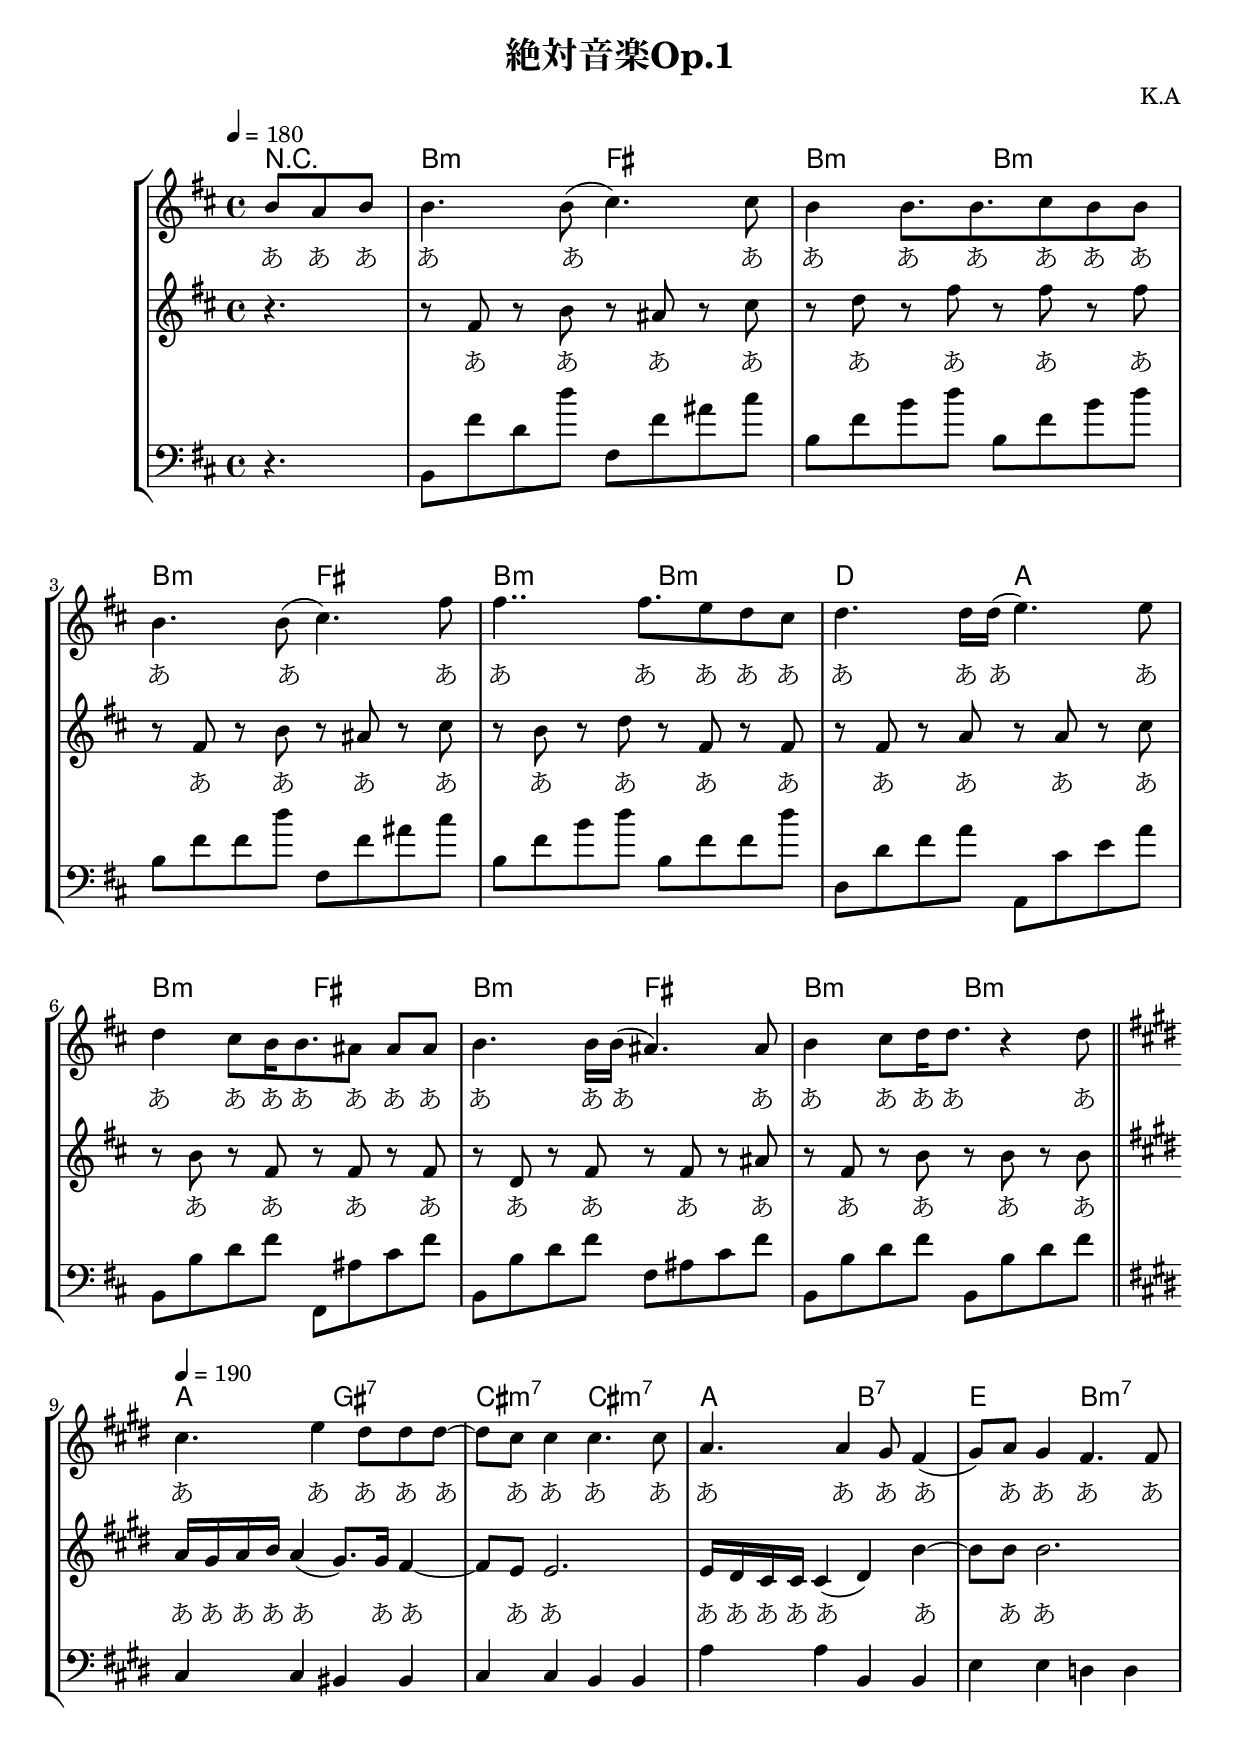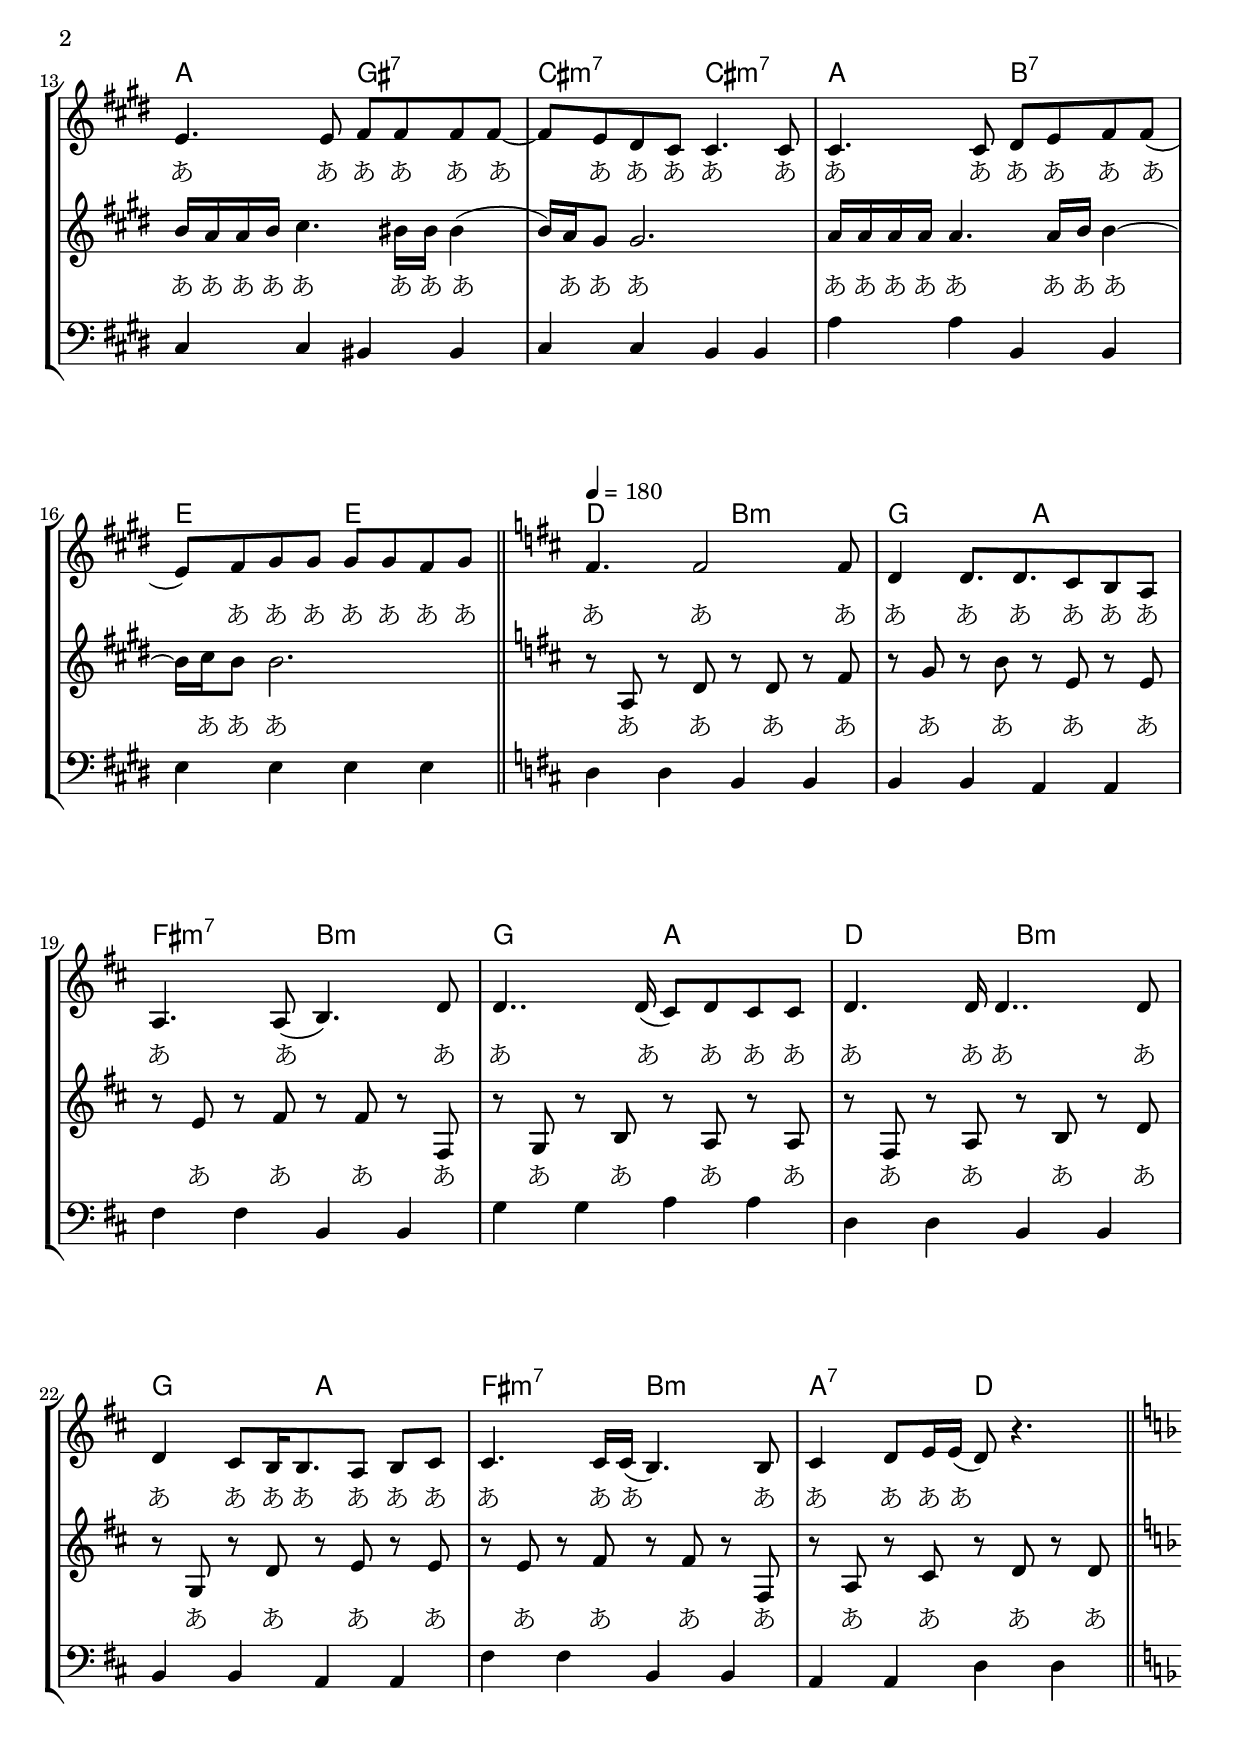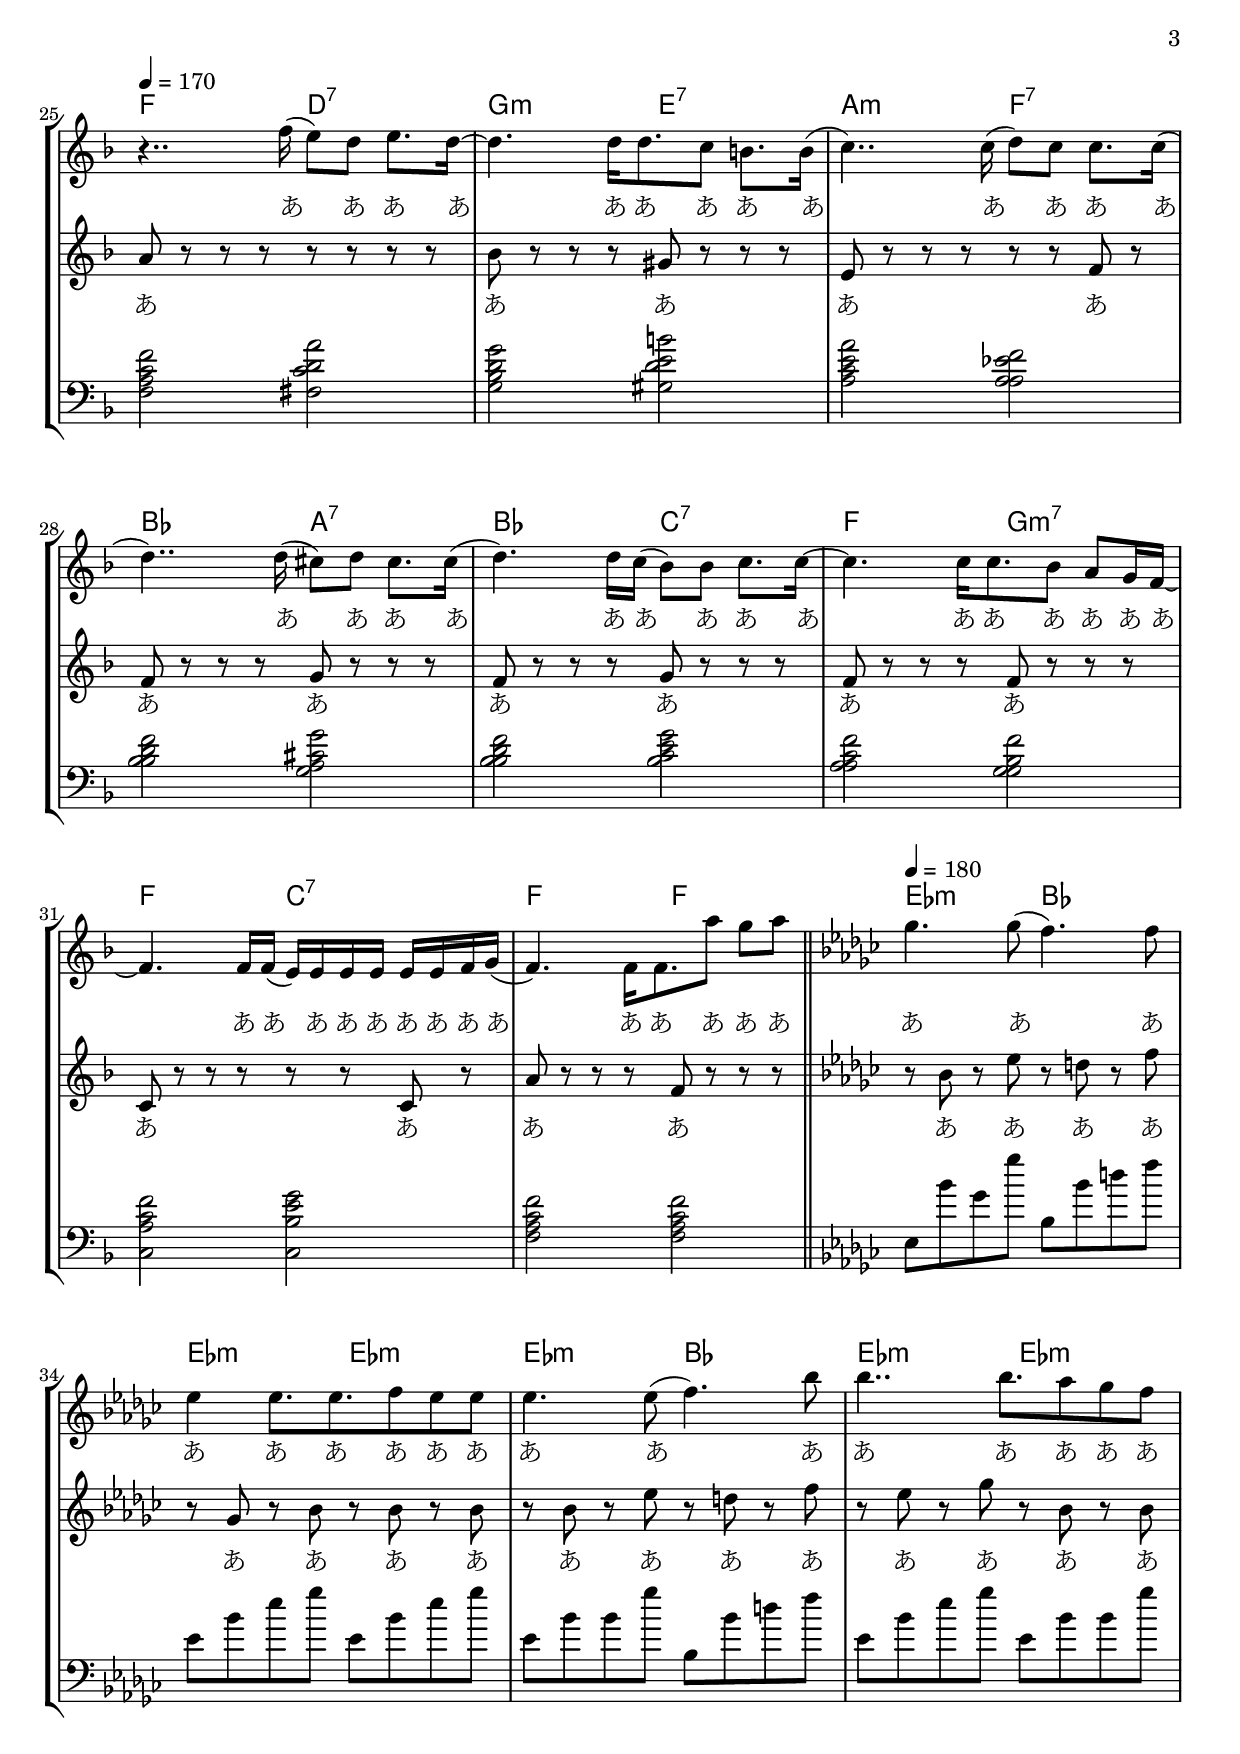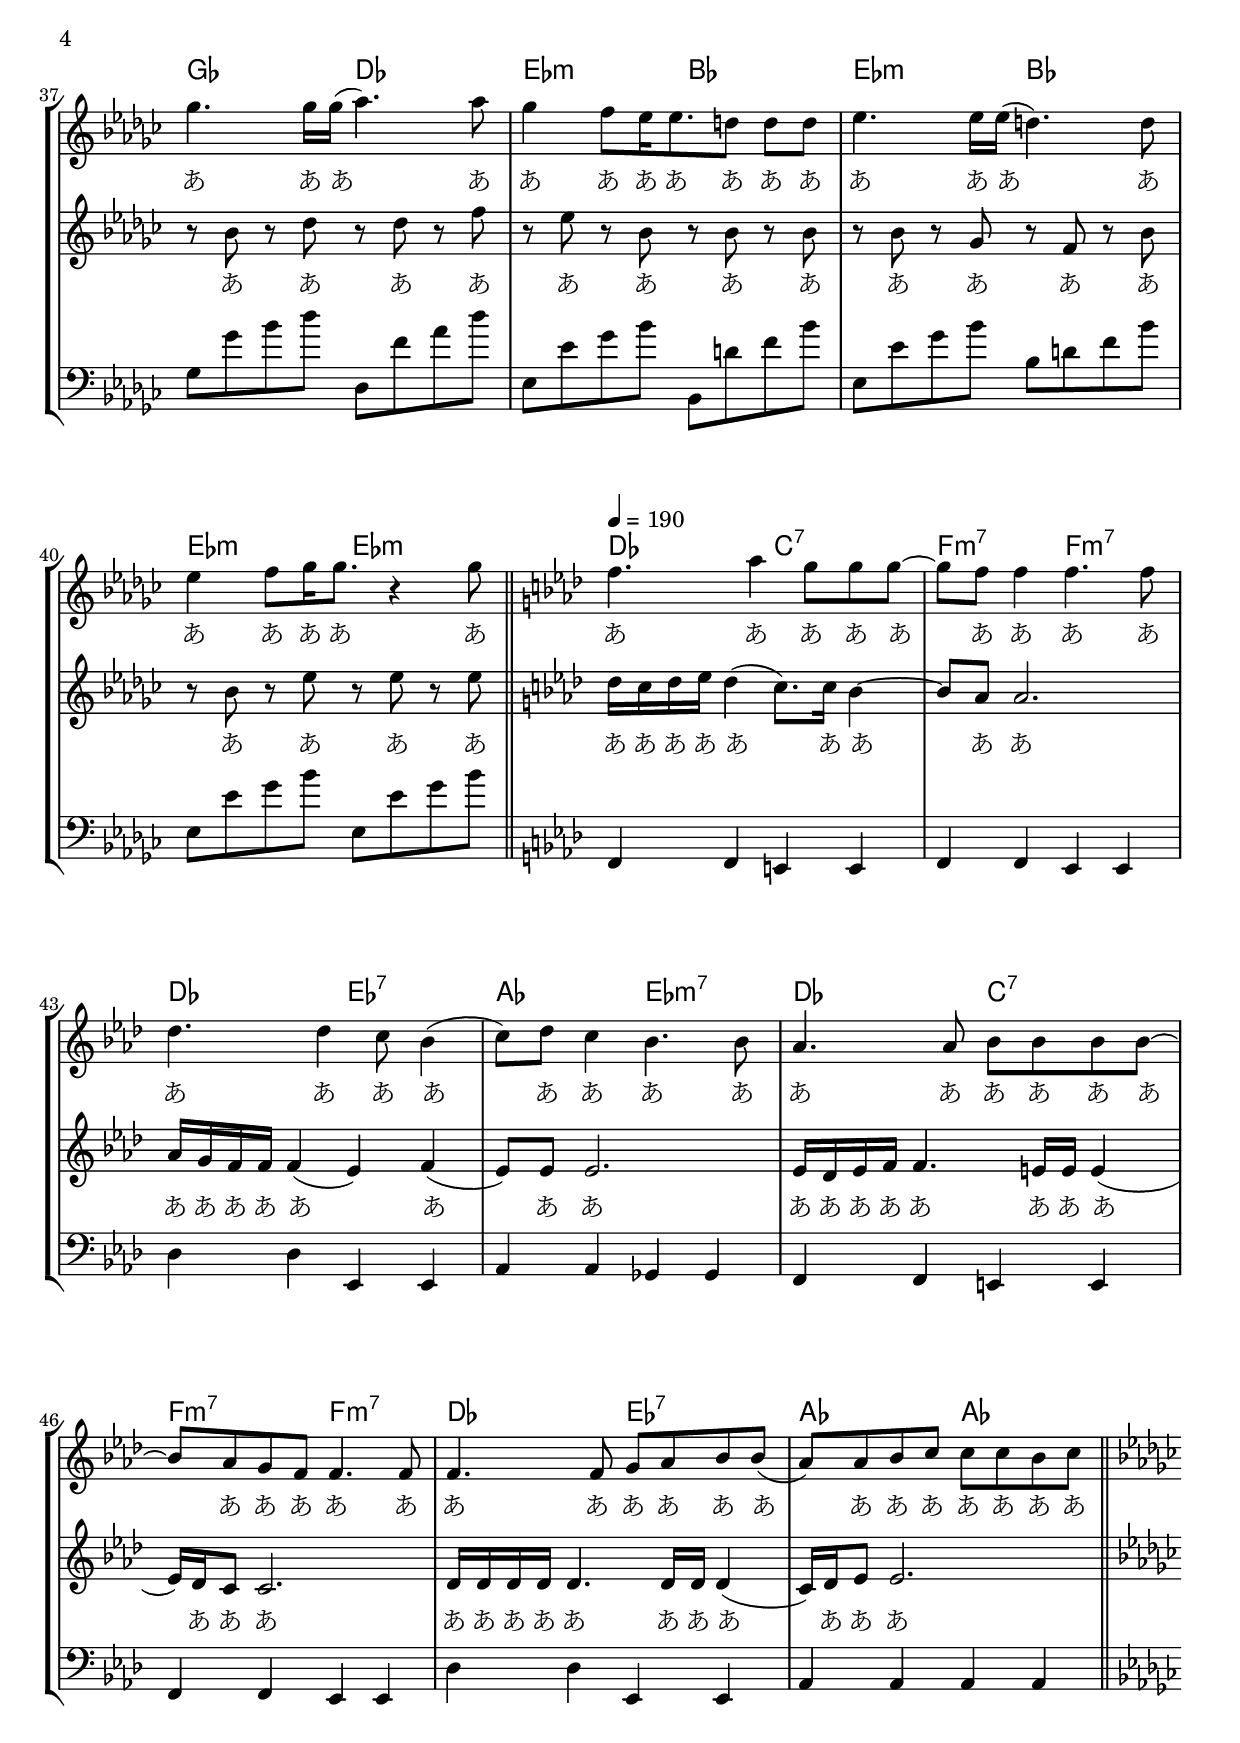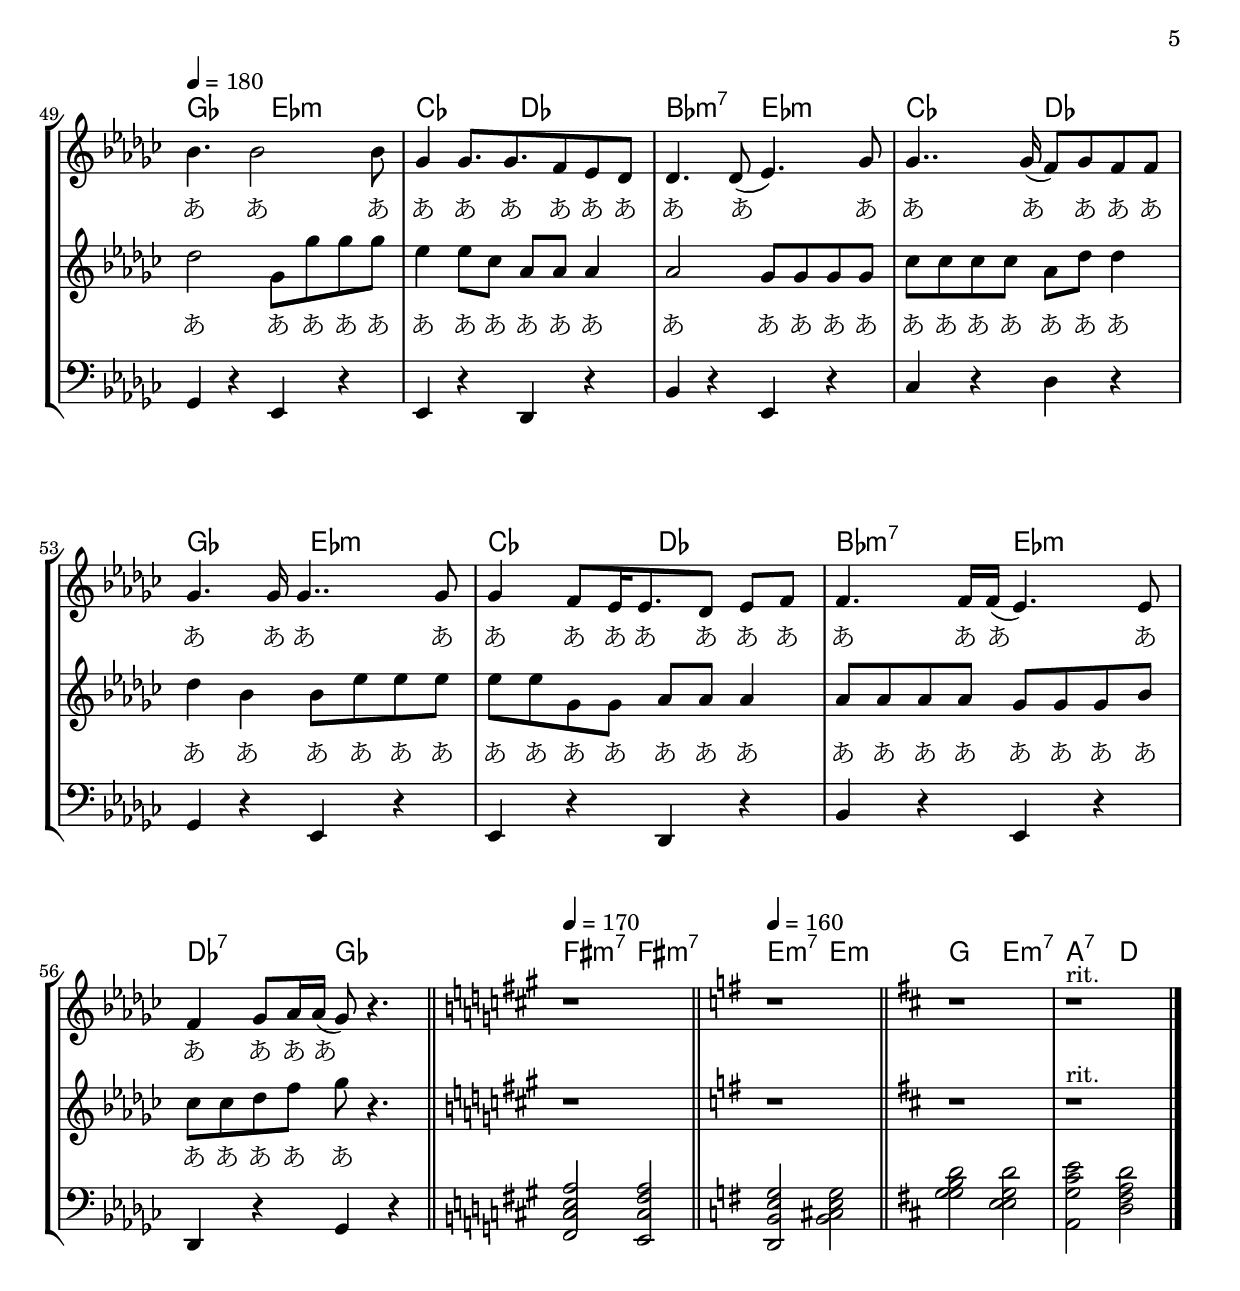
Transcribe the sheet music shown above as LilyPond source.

\version "2.12.1"

\header {
	title = \markup {絶対音楽Op.1}
	composer = \markup \center-column {K.A}
}

harmony = \chordmode {
		r4.b2:m fis b:m b:m b:m fis b:m b:m d a b:m fis b:m fis b:m b:m 

	a gis:7 cis:min7 cis:min7 a b:7 e b:min7 a gis:7 cis:min7 cis:min7 a b:7 e e 

	d b:m g a fis:min7 b:m g a d b:m g a fis:min7 b:m a:7 d 

	f d:7 g:m e:7 a:m f:7 bes a:7 bes c:7 f g:min7 f c:7 f f 

	es:m bes es:m es:m es:m bes es:m es:m ges des es:m bes es:m bes es:m es:m 

	des c:7 f:min7 f:min7 des es:7 as es:min7 des c:7 f:min7 f:min7 des es:7 as as 

	ges es:m ces des bes:min7 es:m ces des ges es:m ces des bes:min7 es:m des:7 ges 

	fis:min7 fis:min7 

	e:min7 e:m 

	g e:min7 a:7 d 
}

melody = {
	\set Staff.midiInstrument = #"Violin"
	\partial 8*3
		\key d \major
	\tempo 4 = 180
b'8  a'8  b'8 
	b'4.  b'8  (cis''4.)  cis''8 
	b'4  b'8.  b'8.  cis''8  b'8  b'8 
	b'4.  b'8  (cis''4.)  fis''8 
	fis''4..  fis''8.  e''8  d''8  cis''8 
	d''4.  d''16  d''16  (e''4.)  e''8 
	d''4  cis''8  b'16  b'8.  ais'8  ais'8  ais'8 
	b'4.  b'16  b'16  (ais'4.)  ais'8 
	b'4  cis''8  d''16  d''8.  	r4 	\set Staff.midiInstrument = #"Violin"
	d''8 
		\key e \major
	\tempo 4 = 190
cis''4.  e''4  dis''8  dis''8  dis''8~ 
	dis''8  cis''8  cis''4  cis''4.  cis''8 
	a'4.  a'4  gis'8  fis'4 
	(gis'8)  a'8  gis'4  fis'4.  fis'8 
	e'4.  e'8  fis'8  fis'8  fis'8  fis'8~ 
	fis'8  e'8  dis'8  cis'8  cis'4.  cis'8 
	cis'4.  cis'8  dis'8  e'8  fis'8  fis'8 
	(e'8)  fis'8  gis'8  gis'8  gis'8  	\set Staff.midiInstrument = #"Viola"
	gis'8  fis'8  gis'8 
		\key d \major
	\tempo 4 = 180
fis'4.  fis'2  fis'8 
	d'4  d'8.  d'8.  cis'8  b8  a8 
	a4.  a8  (b4.)  d'8 
	d'4..  d'16  (cis'8)  d'8  cis'8  cis'8 
	d'4.  d'16  d'4..  d'8 
	d'4  cis'8  b16  b8.  a8  b8  cis'8 
	cis'4.  cis'16  cis'16  (b4.)  b8 
	cis'4  d'8  e'16  e'16  (d'8)  	r4. 	\set Staff.midiInstrument = #"Choir Aahs"
		\key f \major
	\tempo 4 = 170
r4.. f''16  (e''8)  d''8  e''8.  d''16~ 
	d''4.  d''16  d''8.  c''8  b'8.  b'16 
	(c''4..)  c''16  (d''8)  c''8  c''8.  c''16 
	(d''4..)  d''16  (cis''8)  d''8  cis''8.  cis''16 
	(d''4.)  d''16  c''16  (bes'8)  bes'8  c''8.  c''16~ 
	c''4.  c''16  c''8.  bes'8  a'8  g'16  f'16~ 
	f'4.  f'16  f'16  (e'16)  e'16  e'16  e'16  e'16  e'16  f'16  g'16 
	(f'4.)  f'16  f'8.  	\set Staff.midiInstrument = #"Violin"
	a''8  g''8  a''8 
		\key ges \major
	\tempo 4 = 180
ges''4.  ges''8  (f''4.)  f''8 
	es''4  es''8.  es''8.  f''8  es''8  es''8 
	es''4.  es''8  (f''4.)  bes''8 
	bes''4..  bes''8.  as''8  ges''8  f''8 
	ges''4.  ges''16  ges''16  (as''4.)  as''8 
	ges''4  f''8  es''16  es''8.  d''8  d''8  d''8 
	es''4.  es''16  es''16  (d''4.)  d''8 
	es''4  f''8  ges''16  ges''8.  	r4 	\set Staff.midiInstrument = #"Violin"
	ges''8 
		\key as \major
	\tempo 4 = 190
f''4.  as''4  g''8  g''8  g''8~ 
	g''8  f''8  f''4  f''4.  f''8 
	des''4.  des''4  c''8  bes'4 
	(c''8)  des''8  c''4  bes'4.  bes'8 
	as'4.  as'8  bes'8  bes'8  bes'8  bes'8~ 
	bes'8  as'8  g'8  f'8  f'4.  f'8 
	f'4.  f'8  g'8  as'8  bes'8  bes'8 
	(as'8)  as'8  bes'8  c''8  c''8  	\set Staff.midiInstrument = #"Viola"
	c''8  bes'8  c''8 
		\key ges \major
	\tempo 4 = 180
bes'4.  bes'2  bes'8 
	ges'4  ges'8.  ges'8.  f'8  es'8  des'8 
	des'4.  des'8  (es'4.)  ges'8 
	ges'4..  ges'16  (f'8)  ges'8  f'8  f'8 
	ges'4.  ges'16  ges'4..  ges'8 
	ges'4  f'8  es'16  es'8.  des'8  es'8  f'8 
	f'4.  f'16  f'16  (es'4.)  es'8 
	f'4  ges'8  as'16  as'16  (ges'8)  	r4. 	\key a \major
	\tempo 4 = 170
	r1   
	\key g \major
	\tempo 4 = 160
	r1   
	\key d \major
	r1 | r1^"rit." \bar "|."
}

words = \lyricmode {
	あ  あ  あ  あ  あ  あ  あ  あ  あ  あ  あ  あ  あ  あ  あ  あ  あ  あ  あ  あ  あ  あ  あ  あ  あ  あ  あ  あ  あ  あ  あ  あ  あ  あ  あ  あ  あ  あ  あ  
	あ  あ  あ  あ  あ  あ  あ  あ  あ  あ  あ  あ  あ  あ  あ  あ  あ  あ  あ  あ  あ  あ  あ  あ  あ  あ  あ  あ  あ  あ  あ  あ  あ  あ  あ  あ  あ  あ  あ  
	あ  あ  あ  あ  あ  あ  あ  あ  あ  あ  あ  あ  あ  あ  あ  あ  あ  あ  あ  あ  あ  あ  あ  あ  あ  あ  あ  あ  あ  あ  あ  あ  あ  あ  あ  あ  あ  あ  あ  
	あ  あ  あ  あ  あ  あ  あ  あ  あ  あ  あ  あ  あ  あ  あ  あ  あ  あ  あ  あ  あ  あ  あ  あ  あ  あ  あ  あ  あ  あ  あ  あ  あ  あ  あ  あ  あ  あ  あ  
	あ  あ  あ  あ  あ  あ  あ  あ  あ  あ  あ  あ  あ  あ  あ  あ  あ  あ  あ  あ  あ  あ  あ  あ  あ  あ  あ  あ  あ  あ  あ  あ  あ  あ  あ  あ  あ  あ  あ  
	あ  あ  あ  あ  あ  あ  あ  あ  あ  あ  あ  あ  あ  あ  あ  あ  あ  あ  あ  あ  あ  あ  あ  あ  あ  あ  あ  あ  あ  あ  あ  あ  あ  あ  あ  あ  あ  あ  あ  
	あ  あ  あ  あ  あ  あ  あ  あ  あ  あ  あ  あ  あ  あ  あ  あ  あ  あ  あ  あ  あ  あ  あ  あ  あ  あ  あ  あ  あ  あ  あ  あ  あ  あ  あ  あ  あ  あ  あ  
	
	
	
}

secondmelody = {
	\set Staff.midiInstrument = #"Acoustic grand"
	\partial 8*3
		\key d \major
	\tempo 4 = 180
r4.  r8  fis'8  r8  b'8  r8  ais'8  r8  cis''8 
	r8  d''8  r8  fis''8  r8  fis''8  r8  fis''8 
	r8  fis'8  r8  b'8  r8  ais'8  r8  cis''8 
	r8  b'8  r8  d''8  r8  fis'8  r8  fis'8 
	r8  fis'8  r8  a'8  r8  a'8  r8  cis''8 
	r8  b'8  r8  fis'8  r8  fis'8  r8  fis'8 
	r8  d'8  r8  fis'8  r8  fis'8  r8  ais'8 
	r8  fis'8  r8  b'8  r8  b'8  r8  b'8
	\set Staff.midiInstrument = #"Viola"
		\key e \major
	\tempo 4 = 190
 a'16  gis'16  a'16  b'16  a'4  (gis'8.)  gis'16  fis'4~ 
	fis'8  e'8  e'2. 
	e'16  dis'16  cis'16  cis'16  cis'4  (dis'4)  b'4~ 
	b'8  b'8  b'2. 
	b'16  a'16  a'16  b'16  cis''4.  bis'16  bis'16  bis'4 
	(b'16)  a'16  gis'8  gis'2. 
	a'16  a'16  a'16  a'16  a'4.  a'16  b'16  b'4~ 
	b'16  cis''16  b'8  b'2.
	\set Staff.midiInstrument = #"Bright Acoustic"
		\key d \major
	\tempo 4 = 180
 r8  a8  r8  d'8  r8  d'8  r8  fis'8 
	r8  g'8  r8  b'8  r8  e'8  r8  e'8 
	r8  e'8  r8  fis'8  r8  fis'8  r8  fis8 
	r8  g8  r8  b8  r8  a8  r8  a8 
	r8  fis8  r8  a8  r8  b8  r8  d'8 
	r8  g8  r8  d'8  r8  e'8  r8  e'8 
	r8  e'8  r8  fis'8  r8  fis'8  r8  fis8 
	r8  a8  r8  cis'8  r8  d'8  r8  d'8
	\set Staff.midiInstrument = #"Tubular Bells"
		\key f \major
	\tempo 4 = 170
a'8  r8  r8  r8  r8  r8  r8  r8 
	bes'8  r8  r8  r8  gis'8  r8  r8  r8 
	e'8  r8  r8  r8  r8  r8  f'8  r8 
	f'8  r8  r8  r8  g'8  r8  r8  r8 
	f'8  r8  r8  r8  g'8  r8  r8  r8 
	f'8  r8  r8  r8  f'8  r8  r8  r8 
	c'8  r8  r8  r8  r8  r8  c'8  r8 
	a'8  r8  r8  r8  f'8  r8  r8  r8
	\set Staff.midiInstrument = #"Acoustic grand"
		\key ges \major
	\tempo 4 = 180
 r8  bes'8  r8  es''8  r8  d''8  r8  f''8 
	r8  ges'8  r8  bes'8  r8  bes'8  r8  bes'8 
	r8  bes'8  r8  es''8  r8  d''8  r8  f''8 
	r8  es''8  r8  ges''8  r8  bes'8  r8  bes'8 
	r8  bes'8  r8  des''8  r8  des''8  r8  f''8 
	r8  es''8  r8  bes'8  r8  bes'8  r8  bes'8 
	r8  bes'8  r8  ges'8  r8  f'8  r8  bes'8 
	r8  bes'8  r8  es''8  r8  es''8  r8  es''8
	\set Staff.midiInstrument = #"Violin"
		\key as \major
	\tempo 4 = 190
 des''16  c''16  des''16  es''16  des''4  (c''8.)  c''16  bes'4~ 
	bes'8  as'8  as'2. 
	as'16  g'16  f'16  f'16  f'4  (es'4)  f'4 
	(es'8)  es'8  es'2. 
	es'16  des'16  es'16  f'16  f'4.  e'16  e'16  e'4 
	(es'16)  des'16  c'8  c'2. 
	des'16  des'16  des'16  des'16  des'4.  des'16  des'16  des'4 
	(c'16)  des'16  es'8  es'2.
	\set Staff.midiInstrument = #"Bright Acoustic"
		\key ges \major
	\tempo 4 = 180
 des''2  ges'8  ges''8  ges''8  ges''8 
	es''4  es''8  ces''8  as'8  as'8  as'4 
	as'2  ges'8  ges'8  ges'8  ges'8 
	ces''8  ces''8  ces''8  ces''8  as'8  des''8  des''4 
	des''4  bes'4  bes'8  es''8  es''8  es''8 
	es''8  es''8  ges'8  ges'8  as'8  as'8  as'4 
	as'8  as'8  as'8  as'8  ges'8  ges'8  ges'8  bes'8 
	ces''8  ces''8  des''8  f''8  ges''8  	r4. 	\key a \major
	\tempo 4 = 170
	r1   
	\key g \major
	\tempo 4 = 160
	r1   
	\key d \major
	r1 | r1^"rit." \bar "|."
}

secondwords = \lyricmode {
	あ  あ  あ  あ  あ  あ  あ  あ  あ  あ  あ  あ  あ  あ  あ  あ  あ  あ  あ  あ  あ  あ  あ  あ  あ  あ  あ  あ  あ  あ  あ  あ  
	あ  あ  あ  あ  あ  あ  あ  あ  あ  あ  あ  あ  あ  あ  あ  あ  あ  あ  あ  あ  あ  あ  あ  あ  あ  あ  あ  あ  あ  あ  あ  あ  あ  あ  あ  あ  あ  あ  あ  
	あ  あ  あ  あ  あ  あ  あ  あ  あ  あ  あ  あ  あ  あ  あ  あ  あ  あ  あ  あ  あ  あ  あ  あ  あ  あ  あ  あ  あ  あ  あ  あ  
	あ  あ  あ  あ  あ  あ  あ  あ  あ  あ  あ  あ  あ  あ  あ  
	あ  あ  あ  あ  あ  あ  あ  あ  あ  あ  あ  あ  あ  あ  あ  あ  あ  あ  あ  あ  あ  あ  あ  あ  あ  あ  あ  あ  あ  あ  あ  あ  
	あ  あ  あ  あ  あ  あ  あ  あ  あ  あ  あ  あ  あ  あ  あ  あ  あ  あ  あ  あ  あ  あ  あ  あ  あ  あ  あ  あ  あ  あ  あ  あ  あ  あ  あ  あ  あ  あ  あ  
	あ  あ  あ  あ  あ  あ  あ  あ  あ  あ  あ  あ  あ  あ  あ  あ  あ  あ  あ  あ  あ  あ  あ  あ  あ  あ  あ  あ  あ  あ  あ  あ  あ  あ  あ  あ  あ  あ  あ  あ  あ  あ  あ  あ  あ  あ  あ  あ  あ  
	
	
	
}

tempochange = {
	\tempo 4 = 180
	r1 | r1 | r1 | r1 | r1 | r1 | r1 | r1 \bar "||"
	\tempo 4 = 190
	r1 | r1 | r1 | r1 | r1 | r1 | r1 | r1 \bar "||"
	\tempo 4 = 180
	r1 | r1 | r1 | r1 | r1 | r1 | r1 | r1 \bar "||"
	\tempo 4 = 170
	r1 | r1 | r1 | r1 | r1 | r1 | r1 | r1 \bar "||"
	\tempo 4 = 180
	r1 | r1 | r1 | r1 | r1 | r1 | r1 | r1 \bar "||"
	\tempo 4 = 190
	r1 | r1 | r1 | r1 | r1 | r1 | r1 | r1 \bar "||"
	\tempo 4 = 180
	r1 | r1 | r1 | r1 | r1 | r1 | r1 | r1 \bar "||"
	\tempo 4 = 170
	r1 \bar "||"
	\tempo 4 = 160
	r1 \bar "||"
	\tempo 4 = 160
	r1 | \tempo 4 = 120 r2 \tempo 4 = 106 r2 \bar "|."
}

mainacc = {
	\clef bass
	\set Staff.midiInstrument = #"Acoustic grand"
	\key d \major
	\tempo 4 = 180
	\partial 8*3
	r4.	b,8 fis'8 d'8 d''8
	fis8 fis'8 ais'8 cis''8
	b8 fis'8 b'8 d''8
	b8 fis'8 b'8 d''8
	b8 fis'8 fis'8 d''8
	fis8 fis'8 ais'8 cis''8
	b8 fis'8 b'8 d''8
	b8 fis'8 fis'8 d''8
	d8 d'8 fis'8 a'8
	a,8 cis'8 e'8 a'8
	b,8 b8 d'8 fis'8
	fis,8 ais8 cis'8 fis'8
	b,8 b8 d'8 fis'8
	fis8 ais8 cis'8 fis'8
	b,8 b8 d'8 fis'8
	b,8 b8 d'8 fis'8
	\bar "||"

	\set Staff.midiInstrument = #"Contrabass"
	\key e \major
	\tempo 4 = 190
	cis4 cis4
	bis,4 bis,4
	cis4 cis4
	b,4 b,4
	a4 a4
	b,4 b,4
	e4 e4
	d4 d4
	cis4 cis4
	bis,4 bis,4
	cis4 cis4
	b,4 b,4
	a4 a4
	b,4 b,4
	e4 e4
	e4 e4
	\bar "||"

	\set Staff.midiInstrument = #"Contrabass"
	\key d \major
	\tempo 4 = 180
	d4 d4
	b,4 b,4
	b,4 b,4
	a,4 a,4
	fis4 fis4
	b,4 b,4
	g4 g4
	a4 a4
	d4 d4
	b,4 b,4
	b,4 b,4
	a,4 a,4
	fis4 fis4
	b,4 b,4
	a,4 a,4
	d4 d4
	\bar "||"

	\set Staff.midiInstrument = #"Choir Aahs"
	\key f \major
	\tempo 4 = 170
	<f a c' f'>2
	<fis c' d' a'>2
	<g bes d' g'>2
	<gis d' e' b'>2
	<a c' e' a'>2
	<a a es' f'>2
	<bes bes d' f'>2
	<a g cis' g'>2
	<bes bes d' f'>2
	<bes c' e' g'>2
	<a a c' f'>2
	<g g bes f'>2
	<c a c' f'>2
	<c bes e' g'>2
	<f a c' f'>2
	<f a c' f'>2
	\bar "||"

	\set Staff.midiInstrument = #"Acoustic grand"
	\key ges \major
	\tempo 4 = 180
	es8 bes'8 ges'8 ges''8
	bes8 bes'8 d''8 f''8
	es'8 bes'8 es''8 ges''8
	es'8 bes'8 es''8 ges''8
	es'8 bes'8 bes'8 ges''8
	bes8 bes'8 d''8 f''8
	es'8 bes'8 es''8 ges''8
	es'8 bes'8 bes'8 ges''8
	ges8 ges'8 bes'8 des''8
	des8 f'8 as'8 des''8
	es8 es'8 ges'8 bes'8
	bes,8 d'8 f'8 bes'8
	es8 es'8 ges'8 bes'8
	bes8 d'8 f'8 bes'8
	es8 es'8 ges'8 bes'8
	es8 es'8 ges'8 bes'8
	\bar "||"

	\set Staff.midiInstrument = #"Contrabass"
	\key as \major
	\tempo 4 = 190
	f,4 f,4
	e,4 e,4
	f,4 f,4
	es,4 es,4
	des4 des4
	es,4 es,4
	as,4 as,4
	ges,4 ges,4
	f,4 f,4
	e,4 e,4
	f,4 f,4
	es,4 es,4
	des4 des4
	es,4 es,4
	as,4 as,4
	as,4 as,4
	\bar "||"

	\set Staff.midiInstrument = #"Contrabass"
	\key ges \major
	\tempo 4 = 180
	ges,4 r4
	es,4 r4
	es,4 r4
	des,4 r4
	bes,4 r4
	es,4 r4
	ces4 r4
	des4 r4
	ges,4 r4
	es,4 r4
	es,4 r4
	des,4 r4
	bes,4 r4
	es,4 r4
	des,4 r4
	ges,4 r4
	\bar "||"

	\set Staff.midiInstrument = #"Violin"
	\key a \major
	\tempo 4 = 170
	<fis, cis e a>2
	<e, cis fis a>2
	\bar "||"

	\set Staff.midiInstrument = #"Violin"
	\key g \major
	\tempo 4 = 160
	<d, b, e g>2
	<cis b, e g>2
	\bar "||"

	\set Staff.midiInstrument = #"Violin"
	\key d \major
	<g g b d'>2
	<e e g d'>2
	<a, g cis' e'>2
	<d fis a d'>2
	\bar "|."
}

subacc = {
	\clef bass
	\set Staff.midiInstrument = #"Contrabass"
	\key d \major
	\tempo 4 = 180
	\partial 8*3
	r4.	b,4 r4
	fis4 r4
	b4 r4
	b4 r4
	b4 r4
	fis4 r4
	b4 r4
	b4 r4
	d4 r4
	a,4 r4
	b,4 r4
	fis,4 r4
	b,4 r4
	fis4 r4
	b,4 r4
	b,4 r4
	\bar "||"

	\set Staff.midiInstrument = #"Cello"
	\key e \major
	\tempo 4 = 190
	cis8 a8 a8 e'8
	bis,8 gis8 bis8 fis'8
	cis8 gis8 b8 e'8
	b,8 gis8 cis'8 e'8
	a8 a8 cis'8 e'8
	b,8 a8 dis'8 fis'8
	e8 gis8 b8 e'8
	d8 a8 b8 fis'8
	cis8 a8 a8 e'8
	bis,8 gis8 bis8 fis'8
	cis8 gis8 b8 e'8
	b,8 gis8 cis'8 e'8
	a8 a8 cis'8 e'8
	b,8 a8 dis'8 fis'8
	e8 gis8 b8 e'8
	e8 gis8 b8 e'8
	\bar "||"

	\set Staff.midiInstrument = #"Acoustic grand"
	\key d \major
	\tempo 4 = 180
	<d fis a d'>4 <d fis a d'>4
	<b, fis b d'>4 <b, fis b d'>4
	<b, g b d'>4 <b, g b d'>4
	<a, e cis' e'>4 <a, e cis' e'>4
	<fis a a e'>4 <fis a a e'>4
	<b, fis b d'>4 <b, fis b d'>4
	<g b d' g'>4 <g b d' g'>4
	<a a cis' e'>4 <a a cis' e'>4
	<d a d' fis'>4 <d a d' fis'>4
	<b, b d' fis'>4 <b, b d' fis'>4
	<b, b d' g'>4 <b, b d' g'>4
	<a, cis' e' a'>4 <a, cis' e' a'>4
	<fis a e' a'>4 <fis a e' a'>4
	<b, b d' fis'>4 <b, b d' fis'>4
	<a, cis' g' a'>4 <a, cis' g' a'>4
	<d d' fis' a'>4 <d d' fis' a'>4
	\bar "||"

	\set Staff.midiInstrument = #"Cello"
	\key f \major
	\tempo 4 = 170
	f8 a <c' f'> a
	fis8 c' <d' a'> c'
	g8 bes <d' g'> bes
	gis8 d' <e' b'> d'
	a8 c' <e' a'> c'
	a8 a <es' f'> a
	bes8 bes <d' f'> bes
	a8 g <cis' g'> g
	bes8 bes <d' f'> bes
	bes8 c' <e' g'> c'
	a8 a <c' f'> a
	g8 g <bes f'> g
	c8 a <c' f'> a
	c8 bes <e' g'> bes
	f8 a <c' f'> a
	f8 a <c' f'> a
	\bar "||"

	\set Staff.midiInstrument = #"Viola"
	\key ges \major
	\tempo 4 = 180
	es4 r4
	bes4 r4
	es'4 r4
	es'4 r4
	es'4 r4
	bes4 r4
	es'4 r4
	es'4 r4
	ges4 r4
	des4 r4
	es4 r4
	bes,4 r4
	es4 r4
	bes4 r4
	es4 r4
	es4 r4
	\bar "||"

	\set Staff.midiInstrument = #"Cello"
	\key as \major
	\tempo 4 = 190
	f,8 des8 des8 as8
	e,8 c8 e8 bes8
	f,8 c8 es8 as8
	es,8 c8 f8 as8
	des8 des8 f8 as8
	es,8 des8 g8 bes8
	as,8 c8 es8 as8
	ges,8 des8 es8 bes8
	f,8 des8 des8 as8
	e,8 c8 e8 bes8
	f,8 c8 es8 as8
	es,8 c8 f8 as8
	des8 des8 f8 as8
	es,8 des8 g8 bes8
	as,8 c8 es8 as8
	as,8 c8 es8 as8
	\bar "||"

	\set Staff.midiInstrument = #"Acoustic grand"
	\key ges \major
	\tempo 4 = 180
	<ges, bes, des ges>4 <ges, bes, des ges>4
	<es, bes, es ges>4 <es, bes, es ges>4
	<es, ces es ges>4 <es, ces es ges>4
	<des, as, f as>4 <des, as, f as>4
	<bes, des des as>4 <bes, des des as>4
	<es, bes, es ges>4 <es, bes, es ges>4
	<ces es ges ces'>4 <ces es ges ces'>4
	<des des f as>4 <des des f as>4
	<ges, des ges bes>4 <ges, des ges bes>4
	<es, es ges bes>4 <es, es ges bes>4
	<es, es ges ces'>4 <es, es ges ces'>4
	<des, f as des'>4 <des, f as des'>4
	<bes, des as des'>4 <bes, des as des'>4
	<es, es ges bes>4 <es, es ges bes>4
	<des, f ces' des'>4 <des, f ces' des'>4
	<ges, ges bes des'>4 <ges, ges bes des'>4
	\bar "||"

	\set Staff.midiInstrument = #"Cello"
	\key a \major
	\tempo 4 = 170
	fis,4 r4
	e,4 r4
	\bar "||"

	\set Staff.midiInstrument = #"Cello"
	\key g \major
	\tempo 4 = 160
	d,4 r4
	cis4 r4
	\bar "||"

	\set Staff.midiInstrument = #"Cello"
	\key d \major
	g4 r4
	e4 r4
	a,4 r4
	d2
	\bar "|."
}

percA = {
	\drummode {
	\partial 8*3
	r4.	r1 |r1 |r1 |r1 |r1 |r1 |r1 |r1 \bar "||"
	r1 |r1 |r1 |r1 |r1 |r1 |r1 |r1 \bar "||"
	r1 |r1 |r1 |r1 |r1 |r1 |r1 |r1 \bar "||"
	r1 |r1 |r1 |r1 |r1 |r1 |r1 |r1 \bar "||"
	r1 |r1 |r1 |r1 |r1 |r1 |r1 |r1 \bar "||"
	r1 |r1 |r1 |r1 |r1 |r1 |r1 |r1 \bar "||"
	r1 |r1 |r1 |r1 |r1 |r1 |r1 |r1 \bar "||"
	r1 \bar "||"
	r1 \bar "||"
	r1 |r1 \bar "|."
	}
}

percB = {
	\drummode {
	\partial 8*3
	r4.	r1 |r1 |r1 |r1 |r1 |r1 |r1 |r1 \bar "||"
	r1 |r1 |r1 |r1 |r1 |r1 |r1 |r1 \bar "||"
	r1 |r1 |r1 |r1 |r1 |r1 |r1 |r1 \bar "||"
	r1 |r1 |r1 |r1 |r1 |r1 |r1 |r1 \bar "||"
	r1 |r1 |r1 |r1 |r1 |r1 |r1 |r1 \bar "||"
	r1 |r1 |r1 |r1 |r1 |r1 |r1 |r1 \bar "||"
	r1 |r1 |r1 |r1 |r1 |r1 |r1 |r1 \bar "||"
	r1 \bar "||"
	r1 \bar "||"
	r1 |r1 \bar "|."
	}
}

percC = {
	\drummode {
	\partial 8*3
	r4.	r1 |r1 |r1 |r1 |r1 |r1 |r1 |r1 \bar "||"
	r1 |r1 |r1 |r1 |r1 |r1 |r1 |r1 \bar "||"
	r1 |r1 |r1 |r1 |r1 |r1 |r1 |r1 \bar "||"
	r1 |r1 |r1 |r1 |r1 |r1 |r1 |r1 \bar "||"
	r1 |r1 |r1 |r1 |r1 |r1 |r1 |r1 \bar "||"
	r1 |r1 |r1 |r1 |r1 |r1 |r1 |r1 \bar "||"
	r1 |r1 |r1 |r1 |r1 |r1 |r1 |r1 \bar "||"
	r1 \bar "||"
	r1 \bar "||"
	r1 |r1 \bar "|."
	}
}

percD = {
	\drummode {
	\partial 8*3
	r4.	r1 |r1 |r1 |r1 |r1 |r1 |r1 |r1 \bar "||"
	r1 |r1 |r1 |r1 |r1 |r1 |r1 |r1 \bar "||"
	r1 |r1 |r1 |r1 |r1 |r1 |r1 |r1 \bar "||"
	r1 |r1 |r1 |r1 |r1 |r1 |r1 |r1 \bar "||"
	r1 |r1 |r1 |r1 |r1 |r1 |r1 |r1 \bar "||"
	r1 |r1 |r1 |r1 |r1 |r1 |r1 |r1 \bar "||"
	r1 |r1 |r1 |r1 |r1 |r1 |r1 |r1 \bar "||"
	r1 \bar "||"
	r1 \bar "||"
	r1 |r1 \bar "|."
	}
}

percE = {
	\drummode {
	\partial 8*3
	r4.	r1 |r1 |r1 |r1 |r1 |r1 |r1 |r1 \bar "||"
	r1 |r1 |r1 |r1 |r1 |r1 |r1 |r1 \bar "||"
	r1 |r1 |r1 |r1 |r1 |r1 |r1 |r1 \bar "||"
	r1 |r1 |r1 |r1 |r1 |r1 |r1 |r1 \bar "||"
	r1 |r1 |r1 |r1 |r1 |r1 |r1 |r1 \bar "||"
	r1 |r1 |r1 |r1 |r1 |r1 |r1 |r1 \bar "||"
	r1 |r1 |r1 |r1 |r1 |r1 |r1 |r1 \bar "||"
	r1 \bar "||"
	r1 \bar "||"
	r1 |r1 \bar "|."
	}
}

\score {
	<<
		\new StaffGroup <<
			\new ChordNames {\harmony}
			\new Voice = "melody" {\melody}
			\new Lyrics \lyricsto "melody" \words
			\new Voice = "secondmelody" {\secondmelody}
			\new Lyrics \lyricsto "secondmelody" \secondwords
			\new Staff = "mainacc" {\mainacc}
		>>
	>>
	\layout { }
}
